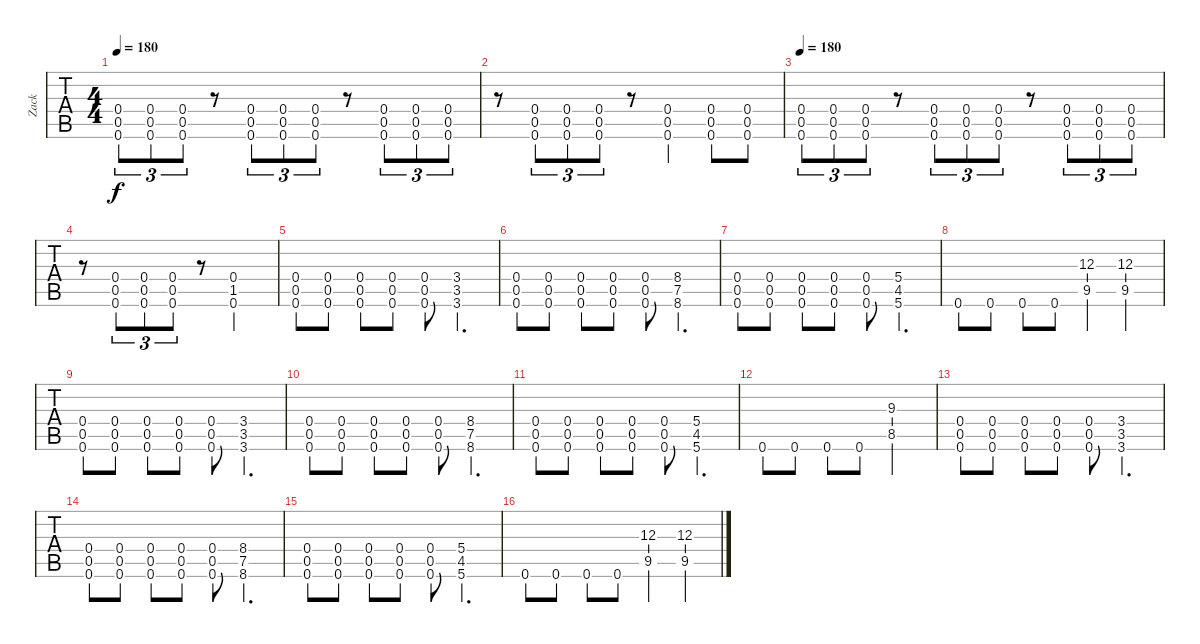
\track ("Zack" "Zack") {instrument distortionguitar}
\staff {tabs}
\tuning (D4 A3 F3 C3 G2 C2) {hide}
\ts (4 4)
\tempo 180
\clef g2
\ks c
(0.4 0.5 0.6).8{tu (3 2) dy f} (0.4 0.5 0.6).8{tu (3 2)} (0.4 0.5 0.6).8{tu (3 2)} r.8 (0.4 0.5 0.6).8{tu (3 2)} (0.4 0.5 0.6).8{tu (3 2)} (0.4 0.5 0.6).8{tu (3 2)} r.8 (0.4 0.5 0.6).8{tu (3 2)} (0.4 0.5 0.6).8{tu (3 2)} (0.4 0.5 0.6).8{tu (3 2)} |
r.8 (0.4 0.5 0.6).8{tu (3 2)} (0.4 0.5 0.6).8{tu (3 2)} (0.4 0.5 0.6).8{tu (3 2)} r.8 (0.4 0.5 0.6).4 (0.4 0.5 0.6).8 (0.4 0.5 0.6).8 |
\tempo 180
(0.4 0.5 0.6).8{tu (3 2)} (0.4 0.5 0.6).8{tu (3 2)} (0.4 0.5 0.6).8{tu (3 2)} r.8 (0.4 0.5 0.6).8{tu (3 2)} (0.4 0.5 0.6).8{tu (3 2)} (0.4 0.5 0.6).8{tu (3 2)} r.8 (0.4 0.5 0.6).8{tu (3 2)} (0.4 0.5 0.6).8{tu (3 2)} (0.4 0.5 0.6).8{tu (3 2)} |
r.8 (0.4 0.5 0.6).8{tu (3 2)} (0.4 0.5 0.6).8{tu (3 2)} (0.4 0.5 0.6).8{tu (3 2)} r.8 (0.4 1.5 0.6).2 |
(0.4 0.5 0.6).8 (0.4 0.5 0.6).8 (0.4 0.5 0.6).8 (0.4 0.5 0.6).8 (0.4 0.5 0.6).8 (3.4 3.5 3.6).4{d} |
(0.4 0.5 0.6).8 (0.4 0.5 0.6).8 (0.4 0.5 0.6).8 (0.4 0.5 0.6).8 (0.4 0.5 0.6).8 (8.4 7.5 8.6).4{d} |
(0.4 0.5 0.6).8 (0.4 0.5 0.6).8 (0.4 0.5 0.6).8 (0.4 0.5 0.6).8 (0.4 0.5 0.6).8 (5.4 4.5 5.6).4{d} |
0.6.8 0.6.8 0.6.8 0.6.8 (12.3 9.5).4 (12.3 9.5).4 |
(0.4 0.5 0.6).8 (0.4 0.5 0.6).8 (0.4 0.5 0.6).8 (0.4 0.5 0.6).8 (0.4 0.5 0.6).8 (3.4 3.5 3.6).4{d} |
(0.4 0.5 0.6).8 (0.4 0.5 0.6).8 (0.4 0.5 0.6).8 (0.4 0.5 0.6).8 (0.4 0.5 0.6).8 (8.4 7.5 8.6).4{d} |
(0.4 0.5 0.6).8 (0.4 0.5 0.6).8 (0.4 0.5 0.6).8 (0.4 0.5 0.6).8 (0.4 0.5 0.6).8 (5.4 4.5 5.6).4{d} |
0.6.8 0.6.8 0.6.8 0.6.8 (9.3 8.5).2 |
(0.4 0.5 0.6).8 (0.4 0.5 0.6).8 (0.4 0.5 0.6).8 (0.4 0.5 0.6).8 (0.4 0.5 0.6).8 (3.4 3.5 3.6).4{d} |
(0.4 0.5 0.6).8 (0.4 0.5 0.6).8 (0.4 0.5 0.6).8 (0.4 0.5 0.6).8 (0.4 0.5 0.6).8 (8.4 7.5 8.6).4{d} |
(0.4 0.5 0.6).8 (0.4 0.5 0.6).8 (0.4 0.5 0.6).8 (0.4 0.5 0.6).8 (0.4 0.5 0.6).8 (5.4 4.5 5.6).4{d} |
0.6.8 0.6.8 0.6.8 0.6.8 (12.3 9.5).4 (12.3 9.5).4
